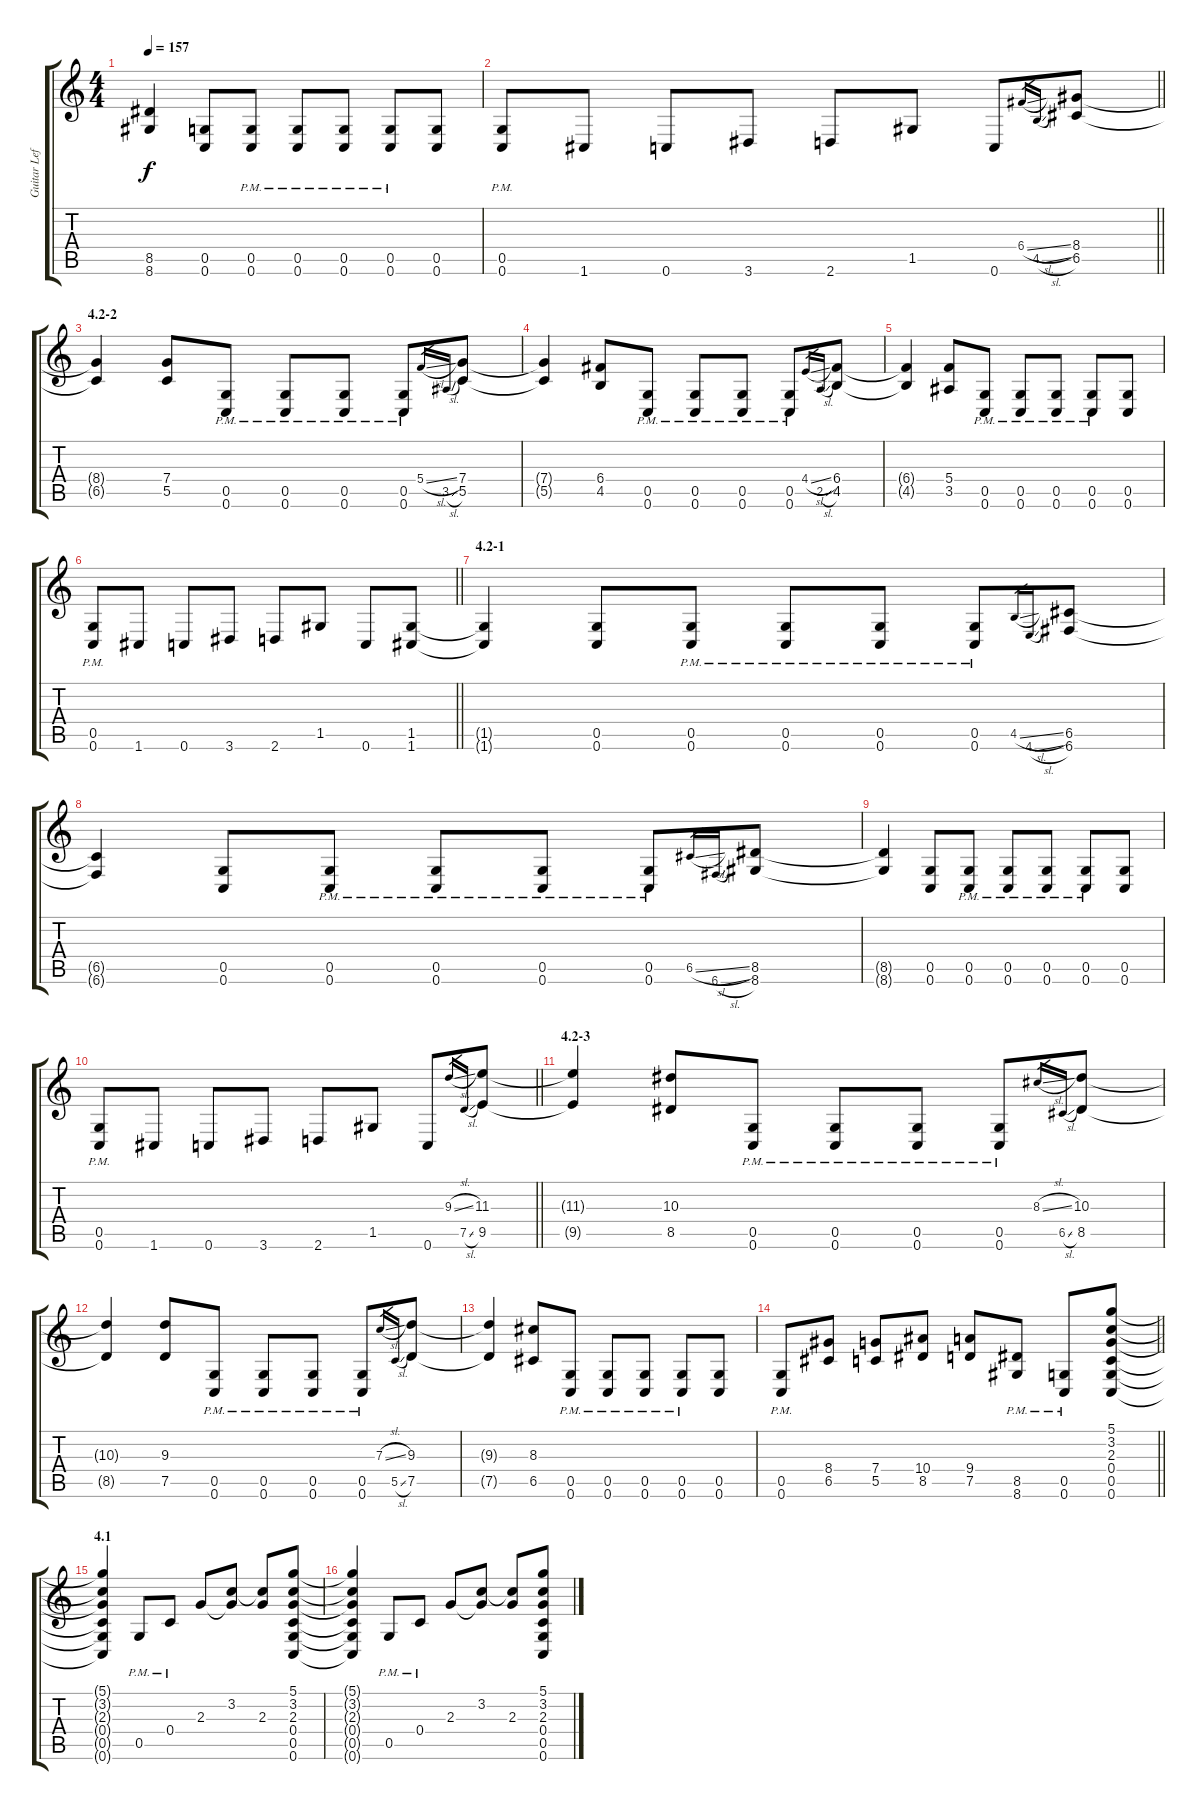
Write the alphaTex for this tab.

\track ("Guitar Left" "Guitar Lef") {instrument distortionguitar}
\staff {score tabs}
\tuning (D4 A3 F3 C3 G2 C2) {hide}
\ts (4 4)
\tempo 157
\clef g2
\ks c
(8.5{t} 8.6{t}).4{dy f} (0.5 0.6).8 (0.5{pm} 0.6{pm}).8 (0.5{pm} 0.6{pm}).8 (0.5{pm} 0.6{pm}).8 (0.5{pm} 0.6{pm}).8 (0.5 0.6).8 |
\barLineRight lightlight
(0.5{pm} 0.6{pm}).8 1.6.8 0.6.8 3.6.8 2.6.8 1.5.8 0.6.8 6.4{sl}.16{gr} 4.5{sl}.16{gr} (8.4 6.5).8 |
\section ("" "4.2-2")
(8.4{t} 6.5{t}).4 (7.4 5.5).8 (0.5{pm} 0.6{pm}).8 (0.5{pm} 0.6{pm}).8 (0.5{pm} 0.6{pm}).8 (0.5{pm} 0.6{pm}).8 5.4{sl}.16{gr} 3.5{sl}.16{gr} (7.4 5.5).8 |
(7.4{t} 5.5{t}).4 (6.4 4.5).8 (0.5{pm} 0.6{pm}).8 (0.5{pm} 0.6{pm}).8 (0.5{pm} 0.6{pm}).8 (0.5{pm} 0.6{pm}).8 4.4{sl}.16{gr} 2.5{sl}.16{gr} (6.4 4.5).8 |
(6.4{t} 4.5{t}).4 (5.4 3.5).8 (0.5{pm} 0.6{pm}).8 (0.5{pm} 0.6{pm}).8 (0.5{pm} 0.6{pm}).8 (0.5{pm} 0.6{pm}).8 (0.5 0.6).8 |
\barLineRight lightlight
(0.5{pm} 0.6{pm}).8 1.6.8 0.6.8 3.6.8 2.6.8 1.5.8 0.6.8 (1.5 1.6).8 |
\section ("" "4.2-1")
(1.5{t} 1.6{t}).4 (0.5 0.6).8 (0.5{pm} 0.6{pm}).8 (0.5{pm} 0.6{pm}).8 (0.5{pm} 0.6{pm}).8 (0.5{pm} 0.6{pm}).8 4.5{sl}.16{gr} 4.6{sl}.16{gr} (6.5 6.6).8 |
(6.5{t} 6.6{t}).4 (0.5 0.6).8 (0.5{pm} 0.6{pm}).8 (0.5{pm} 0.6{pm}).8 (0.5{pm} 0.6{pm}).8 (0.5{pm} 0.6{pm}).8 6.5{sl}.16{gr} 6.6{sl}.16{gr} (8.5 8.6).8 |
(8.5{t} 8.6{t}).4 (0.5 0.6).8 (0.5{pm} 0.6{pm}).8 (0.5{pm} 0.6{pm}).8 (0.5{pm} 0.6{pm}).8 (0.5{pm} 0.6{pm}).8 (0.5 0.6).8 |
\barLineRight lightlight
(0.5{pm} 0.6{pm}).8 1.6.8 0.6.8 3.6.8 2.6.8 1.5.8 0.6.8 9.3{sl}.16{gr} 7.5{sl}.16{gr} (11.3 9.5).8 |
\section ("" "4.2-3")
(11.3{t} 9.5{t}).4 (10.3 8.5).8 (0.5{pm} 0.6{pm}).8 (0.5{pm} 0.6{pm}).8 (0.5{pm} 0.6{pm}).8 (0.5{pm} 0.6{pm}).8 8.3{sl}.16{gr} 6.5{sl}.16{gr} (10.3 8.5).8 |
(10.3{t} 8.5{t}).4 (9.3 7.5).8 (0.5{pm} 0.6{pm}).8 (0.5{pm} 0.6{pm}).8 (0.5{pm} 0.6{pm}).8 (0.5{pm} 0.6{pm}).8 7.3{sl}.16{gr} 5.5{sl}.16{gr} (9.3 7.5).8 |
(9.3{t} 7.5{t}).4 (8.3 6.5).8 (0.5{pm} 0.6{pm}).8 (0.5{pm} 0.6{pm}).8 (0.5{pm} 0.6{pm}).8 (0.5{pm} 0.6{pm}).8 (0.5 0.6).8 |
\barLineRight lightlight
(0.5{pm} 0.6{pm}).8 (8.4 6.5).8 (7.4 5.5).8 (10.4 8.5).8 (9.4 7.5).8 (8.5{pm} 8.6{pm}).8 (0.5{pm} 0.6{pm}).8 (5.1 3.2 2.3 0.4 0.5 0.6).8 |
\section ("" "4.1")
(5.1{t} 3.2{t} 2.3{t} 0.4{t} 0.5{t} 0.6{t}).4 0.5{pm}.8 0.4{pm}.8 2.3.8 (3.2 2.3{t}).8 (3.2{t} 2.3).8 (5.1 3.2 2.3 0.4 0.5 0.6).8 |
(5.1{t} 3.2{t} 2.3{t} 0.4{t} 0.5{t} 0.6{t}).4 0.5{pm}.8 0.4{pm}.8 2.3.8 (3.2 2.3{t}).8 (3.2{t} 2.3).8 (5.1 3.2 2.3 0.4 0.5 0.6).8
